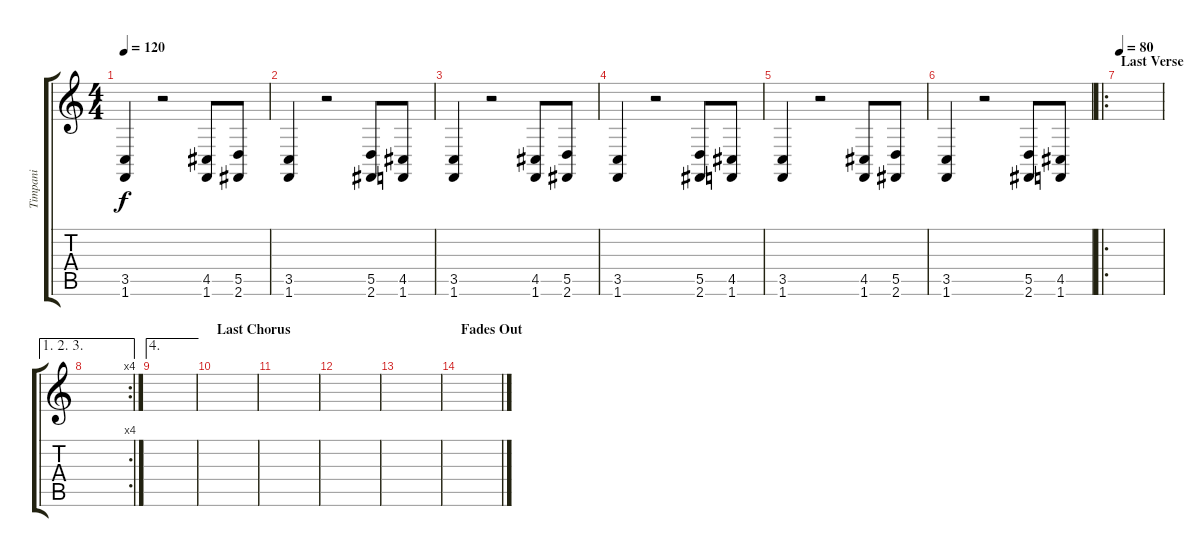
\track ("Timpani" "Timpani") {instrument timpani}
\staff {score tabs}
\tuning (E4 B3 G3 D3 A2 E2) {hide}
\ts (4 4)
\tempo 120
\clef g2
\ks c
(3.5 1.6).4{dy f} r.2 (4.5 1.6).8 (5.5 2.6).8 |
(3.5 1.6).4 r.2 (5.5 2.6).8 (4.5 1.6).8 |
(3.5 1.6).4 r.2 (4.5 1.6).8 (5.5 2.6).8 |
(3.5 1.6).4 r.2 (5.5 2.6).8 (4.5 1.6).8 |
(3.5 1.6).4 r.2 (4.5 1.6).8 (5.5 2.6).8 |
(3.5 1.6).4 r.2 (5.5 2.6).8 (4.5 1.6).8 |
\ro
\section ("" "Last Verse")
\tempo 80
|
\ae (1 2 3)
\rc 4
|
\ae 4
|
\section ("" "Last Chorus")
|
|
|
|
\section ("" "Fades Out")
